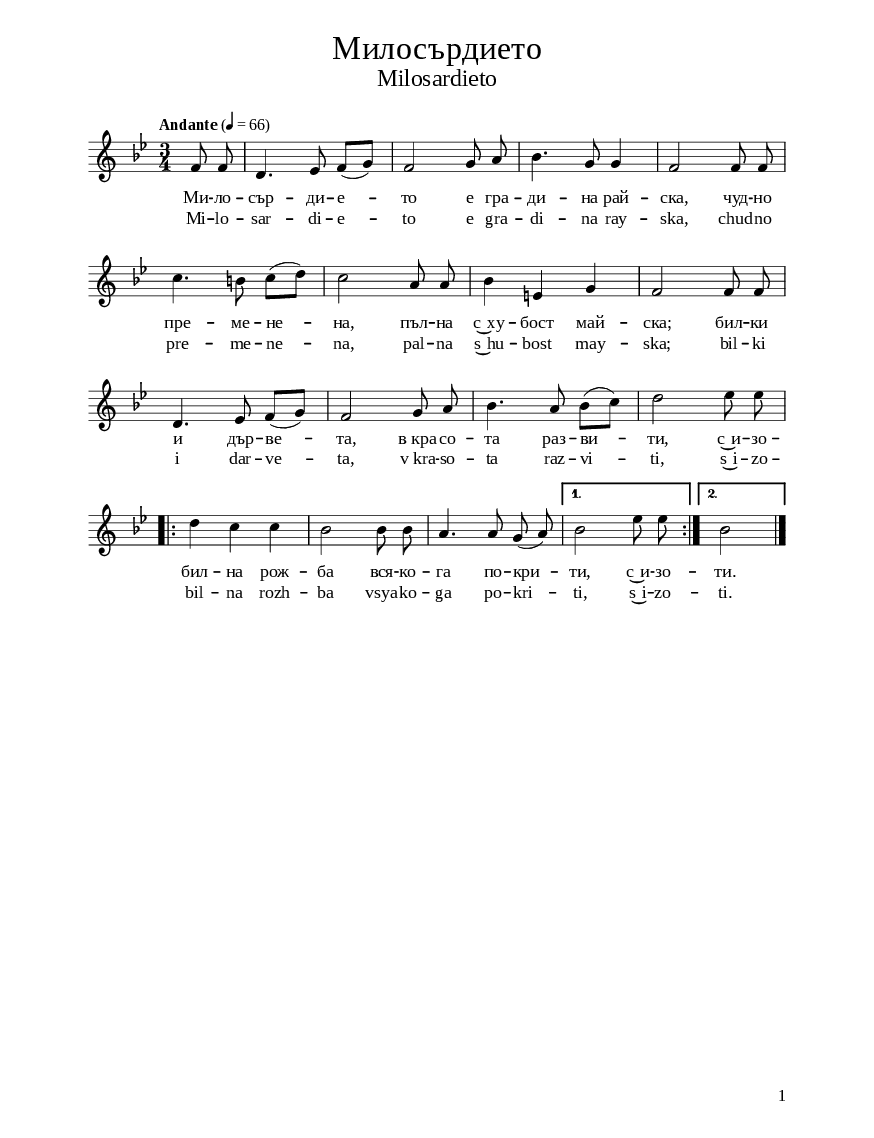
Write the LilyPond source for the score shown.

\version "2.24.0"

% include paper part and global functions
\include "include/globals.ily"

\bookpart {
  \include "include/bookpart-paper.ily"
  \score {
    \include "include/score-layout.ily"

    \new Voice \absolute {
      \clef treble
      \key g \minor
      \time 3/4
      \tempoFunc "Andante" 4 "66"
      \autoBeamOff
       \partial 4
      \autoBeamOff
      f'8 f'8 | d'4. es'8 f' ([ g' ]) |  f'2 g'8 a' |  bes'4. g'8 g'4 |  f'2 f'8 f' \break |
      c''4. b'8 c'' ([ d'' ]) |c''2 a'8 a' | bes'4 e' g' | f'2 f'8 f' \break |
      d'4. es'8 f' ([ g' ]) | f'2 g'8 a' | bes'4. a'8 bes' ([ c'' ]) | d''2 es''8 es'' \break
      \repeat volta 2 {d''4 c'' c'' bes'2 bes'8 bes' | a'4. a'8 g' ( a' ) |} 
      \alternative { { bes'2 es''8 es'' } {  bes'2 \bar "|." \break } }
    }


     \addlyrics {
      Ми -- ло -- сър -- ди -- е -- то е гра -- ди -- на рай --
      ска, чуд -- но пре -- ме -- не -- на, пъл -- на
      с~ху -- бост май -- ска; бил -- ки и дър -- ве --
      та, в_кра -- со -- та раз -- ви -- ти, с~и -- зо
      -- бил -- на рож -- ба вся -- ко -- га по -- кри
      -- ти, с~и -- зо -- ти.
    }

    \addlyrics {
      Mi -- lo -- sar -- di -- e -- to e gra -- di -- na ray --
      ska, chud -- no pre -- me -- ne -- na, pal -- na
      s~hu -- bost may -- ska; bil -- ki i dar -- ve --
      ta, v_kra -- so -- ta raz -- vi -- ti, s~i -- zo
      -- bil -- na rozh -- ba vsya -- ko -- ga po -- kri
      -- ti, s~i -- zo -- ti.
    }

    \header {
      title = \titleFunc "Милосърдието" "Milosardieto"
    }

    \midi{}

  } % score

  \pageBreak

  \markup \fontsize #bgCoupletFontSize {
    \hspace #15
    \override #`(baseline-skip . ,bgCoupletBaselineSkip)
    \column {
      \line {2. Всичко драго, мило и в Любов живее,}

      \line {"   "и цъфти, и върже, и расте, и зрее.}

      \line {"   "Пролет, лято, есен и през цяла зима –}

      \line {"   "откогато хора на Земята има. (2)}
      \vspace #0.4

      \line {2. Vsichko drago, milo i v Lyubov zhivee,}

      \line {"   "i tsafti, i varzhe, i raste, i zree.}

      \line {"   "Prolet, lyato, esen i prez tsyala zima –}

      \line {"   "otkogato hora na Zemyata ima. (2)}
      \line { " " }

      \line {3. И щом пътник морен мине край градина,}

      \line {"   "всяко живо клонче весело му кима –}

      \line {"   "плодове узрели без корист предлага}

      \line {"   "с непресторна нега и усмивка блага. (2)}
      \vspace #0.4
      \line {3. I shtom patnik moren mine kray gradina,}

      \line {"   "vsyako zhivo klonche veselo mu kima –}

      \line {"   "plodove uzreli bez korist predlaga}

      \line {"   "s neprestorna nega i usmivka blaga. (2)}
      \line { " " }

      \line {4. Бедни и богати, здрави или болни,}

      \line {"   "и по всяко време тука са доволни,}

      \line {"   "че сменяват в Радост грижите, хомота,}

      \line {"   "и с утеха виждат смисъл във живота. (2)}
      \vspace #0.4
      \line {4. Bedni i bogati, zdravi ili bolni,}

      \line {"   "i po vsyako vreme tuka sa dovolni,}

      \line {"   "che smenyavat v Radost grizhite, homota,}

      \line {"   "i s uteha vizhdat smisal vav zhivota. (2)}
      \line { " " }

      \line {5. Затуй, който дири истинска победа,}

      \line {"   "рай такъв прекрасен нека си отгледа;}

      \line {"   "няма да се свърши щастие за него,}

      \line {"   "ще го благославят и Земя, и Небо. (2)}
      \vspace #0.4
      \line {5. Zatuy, koyto diri istinska pobeda,}

      \line {"   "ray takav prekrasen neka si otgleda;}

      \line {"   "nyama da se svarshi shtastie za nego,}

      \line {"   "shte go blagoslavyat i Zemya, i Nebo. (2)}
    }

    \hspace #5
    \override #`(baseline-skip . ,bgCoupletBaselineSkip)
    \column {

    } %column
  } % markup

  \pageBreak

  % include foreign translation(s) of the song
  \version "2.20.0"

\markup \fill-line { \fontsize #6 "Die Barmherzigkeit" }
\markup \null
\markup \null
\markup \fontsize #+2.5 {
  \hspace #6
  \override #'(baseline-skip . 2)
  \column {
    \line { "   " }
    \line { 1. Die Barmherzigkeit ist ein Paradiesgarten, }

    \line { "   " wunderschön geschmückt, erfüllt von der Maischönheit;  }

    \line { "   " Kräuter und Bäume, entwickelt in Schönheit, }

    \line { "   " immerdar reichlich bedeckt mit Früchten. (2)  }
    \line { "   " }

    \line { 2. Alles Wertvolle und Liebe lebt in Liebe,  }

    \line { "   " blüht, bildet Frucht, gedeiht und reift. }

    \line { "   " Frühling, Sommer, Herbst und Winter,  }

    \line { "   " seitdem es Menschen auf der Erde gibt. (2)}
    \line { "   " }

    \line { 3. Und wenn ein müder Reisender am Garten vorbeikommt, }

    \line { "   " begrüßt ihn freundlich jedes kleine, lebendige Ästchen  }

    \line { "   " und bietet ihm uneigennützig die reifen Früchte }

    \line { "   " mit einer aufrichtigen Wonne und mit einem gütigen Lächeln an. (2)}
    \line { "   " }

    \line { 4. Arme und Reiche, Gesunde oder Kranke }

    \line { "   " sind in jeder Zeit hier zufrieden,  }

    \line { "   " dass sie die Sorgen und das Joch in Freude verwandeln,  }

    \line { "   " mit Trost den Sinn des Lebens sehen. (2)}
    \line { "   " }

    \line { 5. Deshalb sollte jener, der nach dem wahren Sieg sucht, }

    \line { "   " solch ein wunderbares Paradies großziehen.  }

    \line { "   " Das Glück wird für ihn nicht enden  }

    \line { "   " Erde und Himmel werden ihn segnen. (2)}

  }
}


} % bookpart
